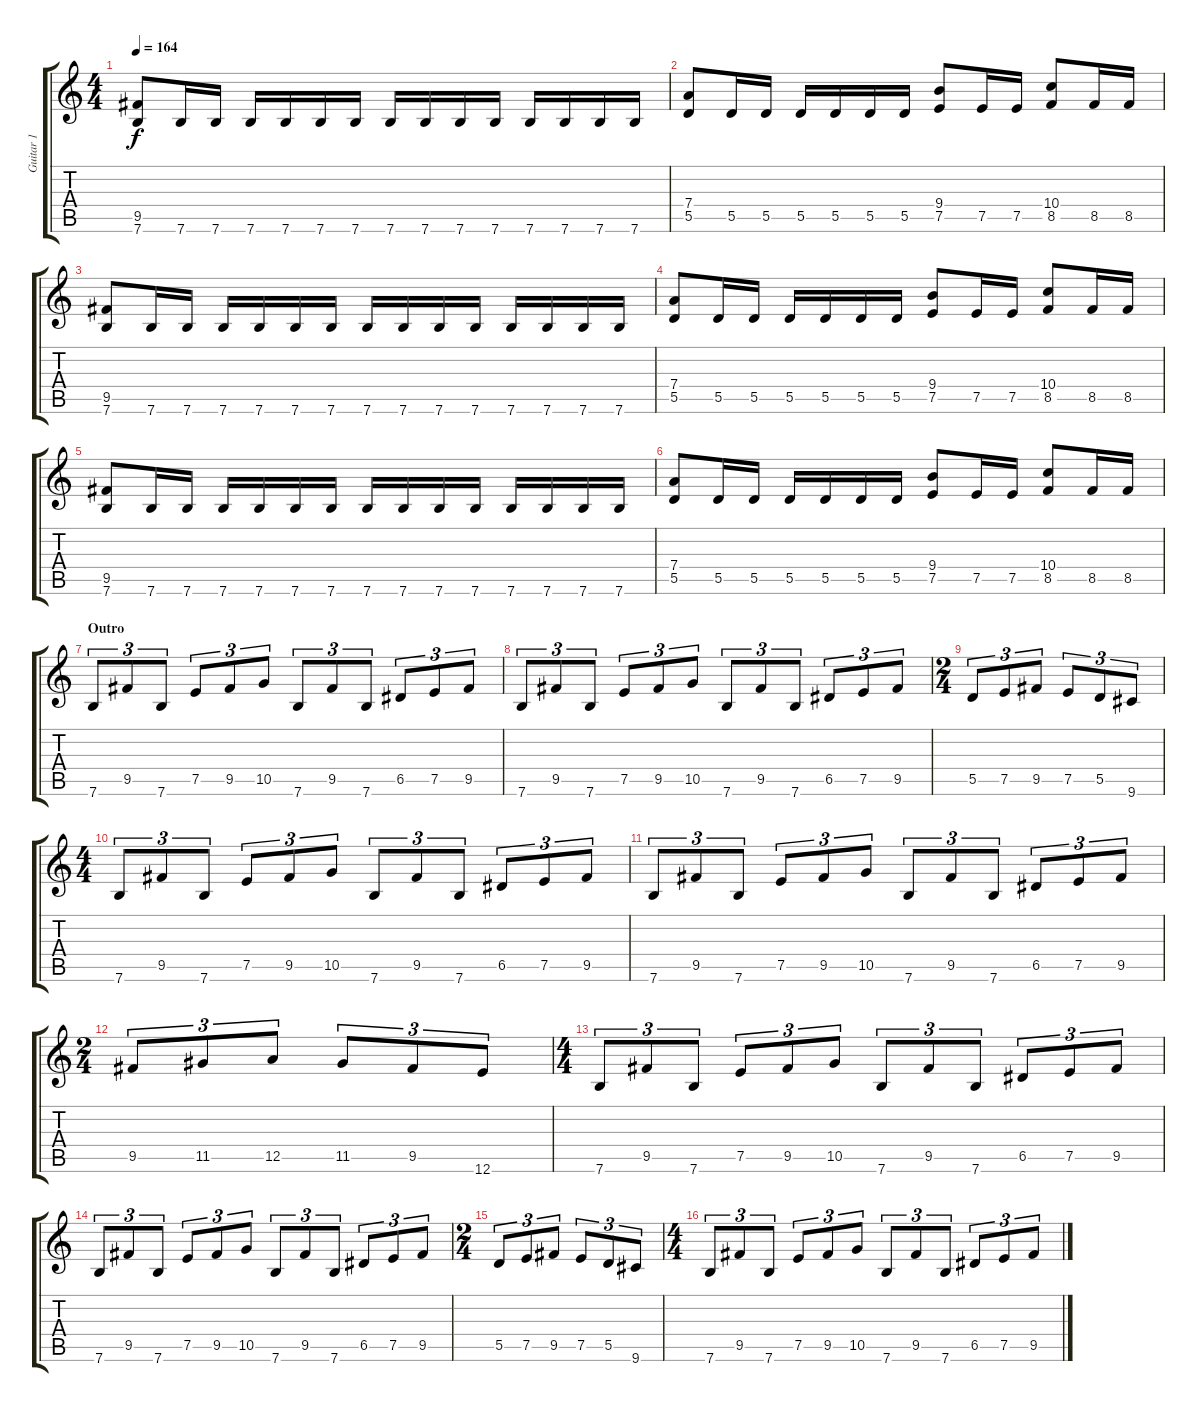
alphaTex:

\track ("Guitar 1" "Guitar 1") {instrument distortionguitar}
\staff {score tabs}
\tuning (E4 B3 G3 D3 A2 E2) {hide}
\ts (4 4)
\tempo 164
\clef g2
\ks c
(9.5 7.6).8{dy f} 7.6.16 7.6.16 7.6.16 7.6.16 7.6.16 7.6.16 7.6.16 7.6.16 7.6.16 7.6.16 7.6.16 7.6.16 7.6.16 7.6.16 |
(7.4 5.5).8 5.5.16 5.5.16 5.5.16 5.5.16 5.5.16 5.5.16 (9.4 7.5).8 7.5.16 7.5.16 (10.4 8.5).8 8.5.16 8.5.16 |
(9.5 7.6).8 7.6.16 7.6.16 7.6.16 7.6.16 7.6.16 7.6.16 7.6.16 7.6.16 7.6.16 7.6.16 7.6.16 7.6.16 7.6.16 7.6.16 |
(7.4 5.5).8 5.5.16 5.5.16 5.5.16 5.5.16 5.5.16 5.5.16 (9.4 7.5).8 7.5.16 7.5.16 (10.4 8.5).8 8.5.16 8.5.16 |
(9.5 7.6).8 7.6.16 7.6.16 7.6.16 7.6.16 7.6.16 7.6.16 7.6.16 7.6.16 7.6.16 7.6.16 7.6.16 7.6.16 7.6.16 7.6.16 |
(7.4 5.5).8 5.5.16 5.5.16 5.5.16 5.5.16 5.5.16 5.5.16 (9.4 7.5).8 7.5.16 7.5.16 (10.4 8.5).8 8.5.16 8.5.16 |
\section ("" "Outro")
7.6.8{tu (3 2)} 9.5.8{tu (3 2)} 7.6.8{tu (3 2)} 7.5.8{tu (3 2)} 9.5.8{tu (3 2)} 10.5.8{tu (3 2)} 7.6.8{tu (3 2)} 9.5.8{tu (3 2)} 7.6.8{tu (3 2)} 6.5.8{tu (3 2)} 7.5.8{tu (3 2)} 9.5.8{tu (3 2)} |
7.6.8{tu (3 2)} 9.5.8{tu (3 2)} 7.6.8{tu (3 2)} 7.5.8{tu (3 2)} 9.5.8{tu (3 2)} 10.5.8{tu (3 2)} 7.6.8{tu (3 2)} 9.5.8{tu (3 2)} 7.6.8{tu (3 2)} 6.5.8{tu (3 2)} 7.5.8{tu (3 2)} 9.5.8{tu (3 2)} |
\ts (2 4)
5.5.8{tu (3 2)} 7.5.8{tu (3 2)} 9.5.8{tu (3 2)} 7.5.8{tu (3 2)} 5.5.8{tu (3 2)} 9.6.8{tu (3 2)} |
\ts (4 4)
7.6.8{tu (3 2)} 9.5.8{tu (3 2)} 7.6.8{tu (3 2)} 7.5.8{tu (3 2)} 9.5.8{tu (3 2)} 10.5.8{tu (3 2)} 7.6.8{tu (3 2)} 9.5.8{tu (3 2)} 7.6.8{tu (3 2)} 6.5.8{tu (3 2)} 7.5.8{tu (3 2)} 9.5.8{tu (3 2)} |
7.6.8{tu (3 2)} 9.5.8{tu (3 2)} 7.6.8{tu (3 2)} 7.5.8{tu (3 2)} 9.5.8{tu (3 2)} 10.5.8{tu (3 2)} 7.6.8{tu (3 2)} 9.5.8{tu (3 2)} 7.6.8{tu (3 2)} 6.5.8{tu (3 2)} 7.5.8{tu (3 2)} 9.5.8{tu (3 2)} |
\ts (2 4)
9.5.8{tu (3 2)} 11.5.8{tu (3 2)} 12.5.8{tu (3 2)} 11.5.8{tu (3 2)} 9.5.8{tu (3 2)} 12.6.8{tu (3 2)} |
\ts (4 4)
7.6.8{tu (3 2)} 9.5.8{tu (3 2)} 7.6.8{tu (3 2)} 7.5.8{tu (3 2)} 9.5.8{tu (3 2)} 10.5.8{tu (3 2)} 7.6.8{tu (3 2)} 9.5.8{tu (3 2)} 7.6.8{tu (3 2)} 6.5.8{tu (3 2)} 7.5.8{tu (3 2)} 9.5.8{tu (3 2)} |
7.6.8{tu (3 2)} 9.5.8{tu (3 2)} 7.6.8{tu (3 2)} 7.5.8{tu (3 2)} 9.5.8{tu (3 2)} 10.5.8{tu (3 2)} 7.6.8{tu (3 2)} 9.5.8{tu (3 2)} 7.6.8{tu (3 2)} 6.5.8{tu (3 2)} 7.5.8{tu (3 2)} 9.5.8{tu (3 2)} |
\ts (2 4)
5.5.8{tu (3 2)} 7.5.8{tu (3 2)} 9.5.8{tu (3 2)} 7.5.8{tu (3 2)} 5.5.8{tu (3 2)} 9.6.8{tu (3 2)} |
\ts (4 4)
7.6.8{tu (3 2)} 9.5.8{tu (3 2)} 7.6.8{tu (3 2)} 7.5.8{tu (3 2)} 9.5.8{tu (3 2)} 10.5.8{tu (3 2)} 7.6.8{tu (3 2)} 9.5.8{tu (3 2)} 7.6.8{tu (3 2)} 6.5.8{tu (3 2)} 7.5.8{tu (3 2)} 9.5.8{tu (3 2)}
